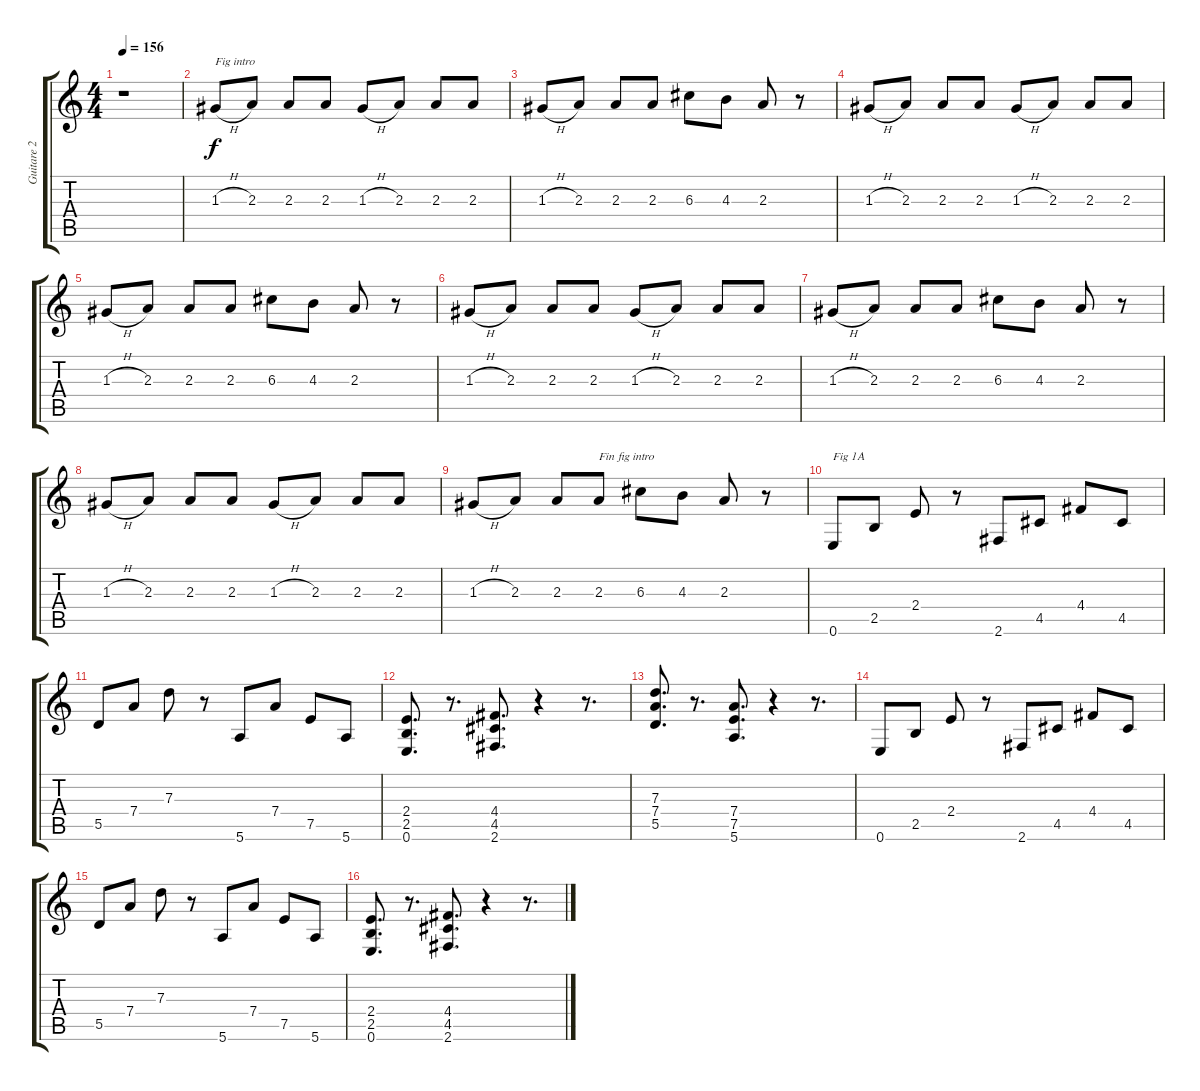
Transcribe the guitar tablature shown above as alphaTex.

\track ("Guitare 2" "Guitare 2") {instrument distortionguitar}
\staff {score tabs}
\tuning (E4 B3 G3 D3 A2 E2) {hide}
\ts (4 4)
\tempo 156
\clef g2
\ks c
r.1{dy f instrument distortionguitar} |
1.3{h}.8{txt "Fig intro"} 2.3.8 2.3.8 2.3.8 1.3{h}.8 2.3.8 2.3.8 2.3.8 |
1.3{h}.8 2.3.8 2.3.8 2.3.8 6.3.8 4.3.8 2.3.8 r.8 |
1.3{h}.8 2.3.8 2.3.8 2.3.8 1.3{h}.8 2.3.8 2.3.8 2.3.8 |
1.3{h}.8 2.3.8 2.3.8 2.3.8 6.3.8 4.3.8 2.3.8 r.8 |
1.3{h}.8 2.3.8 2.3.8 2.3.8 1.3{h}.8 2.3.8 2.3.8 2.3.8 |
1.3{h}.8 2.3.8 2.3.8 2.3.8 6.3.8 4.3.8 2.3.8 r.8 |
1.3{h}.8 2.3.8 2.3.8 2.3.8 1.3{h}.8 2.3.8 2.3.8 2.3.8 |
1.3{h}.8 2.3.8 2.3.8 2.3.8{txt "Fin fig intro"} 6.3.8 4.3.8 2.3.8 r.8 |
0.6.8{txt "Fig 1A"} 2.5.8 2.4.8 r.8 2.6.8 4.5.8 4.4.8 4.5.8 |
5.5.8 7.4.8 7.3.8 r.8 5.6.8 7.4.8 7.5.8 5.6.8 |
(2.4 2.5 0.6).8{d} r.8{d} (4.4 4.5 2.6).8{d} r.4 r.8{d} |
(7.3 7.4 5.5).8{d} r.8{d} (7.4 7.5 5.6).8{d} r.4 r.8{d} |
0.6.8 2.5.8 2.4.8 r.8 2.6.8 4.5.8 4.4.8 4.5.8 |
5.5.8 7.4.8 7.3.8 r.8 5.6.8 7.4.8 7.5.8 5.6.8 |
(2.4 2.5 0.6).8{d} r.8{d} (4.4 4.5 2.6).8{d} r.4 r.8{d}
